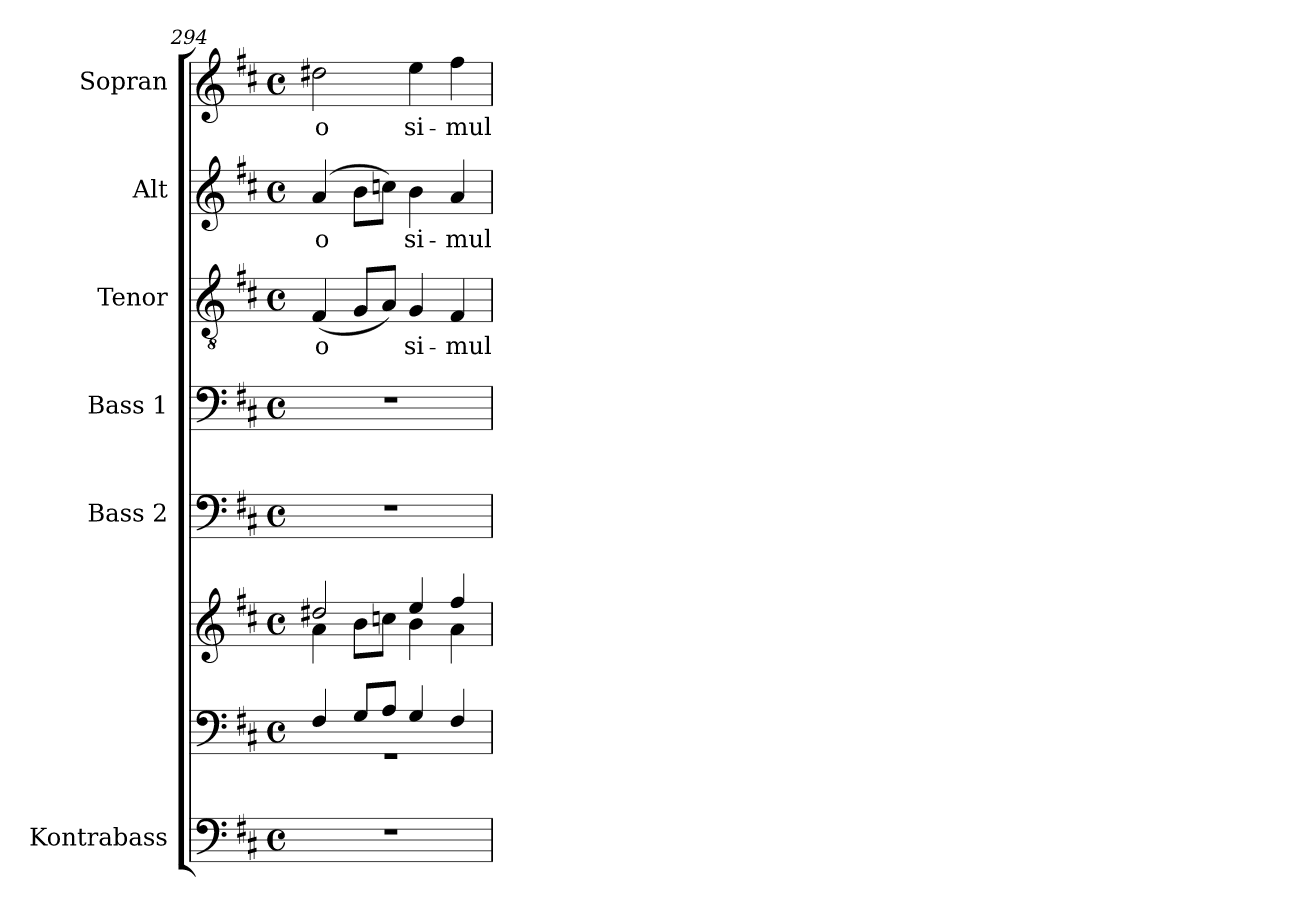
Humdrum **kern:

**kern	**kern	**kern	**kern	**kern	**kern	**text	**kern	**text	**kern	**text
*part7	*part6	*part6	*part5	*part4	*part3	*part3	*part2	*part2	*part1	*part1
*staff8	*staff7	*staff6	*staff5	*staff4	*staff3	*staff3	*staff2	*staff2	*staff1	*staff1
*I"Kontrabass	*	*	*I"Bass 2	*I"Bass 1	*I"Tenor	*	*I"Alt	*	*I"Sopran	*
*I'Kb.	*	*	*I'B. 2	*I'B. 1	*I'T.	*	*I'A.	*	*I'S.	*
*clefF4	*clefF4	*clefG2	*clefF4	*clefF4	*clefGv2	*	*clefG2	*	*clefG2	*
*ITrd7c12	*	*	*	*	*	*	*	*	*	*
*k[f#c#]	*k[f#c#]	*k[f#c#]	*k[f#c#]	*k[f#c#]	*k[f#c#]	*	*k[f#c#]	*	*k[f#c#]	*
*D:	*D:	*D:	*D:	*D:	*D:	*	*D:	*	*D:	*
*M4/4	*M4/4	*M4/4	*M4/4	*M4/4	*M4/4	*	*M4/4	*	*M4/4	*
*met(c)	*met(c)	*met(c)	*met(c)	*met(c)	*met(c)	*	*met(c)	*	*met(c)	*
=294	=294	=294	=294	=294	=294	=294	=294	=294	=294	=294
*	*^	*^	*	*	*	*	*	*	*	*
!	!	!	!	!	!	!	!	!LO:LY:b	!	!LO:LY:b	!	!LO:LY:b
1r	4F#/	1rGG	2dd#X/	4a\	1r	1r	(<4F#/	-o	(4a/	-o	2dd#X\	-o
.	8G/L	.	.	8b\L	.	.	8G/L	.	8b\L	.	.	.
.	8A/J	.	.	8ccn\J	.	.	8A/J)	.	8ccn\J)	.	.	.
!	!	!	!	!	!	!	!	!LO:LY:b	!	!LO:LY:b	!	!LO:LY:b
.	4G/	.	4ee/	4b\	.	.	4G/	si-	4b\	si-	4ee\	si-
!	!	!	!	!	!	!	!	!LO:LY:b	!	!LO:LY:b	!	!LO:LY:b
.	4F#/	.	4ff#/	4a\	.	.	4F#/	-mul	4a/	-mul	4ff#\	-mul
*	*v	*v	*	*	*	*	*	*	*	*	*	*
*	*	*v	*v	*	*	*	*	*	*	*	*
=	=	=	=	=	=	=	=	=	=	=
*-	*-	*-	*-	*-	*-	*-	*-	*-	*-	*-
